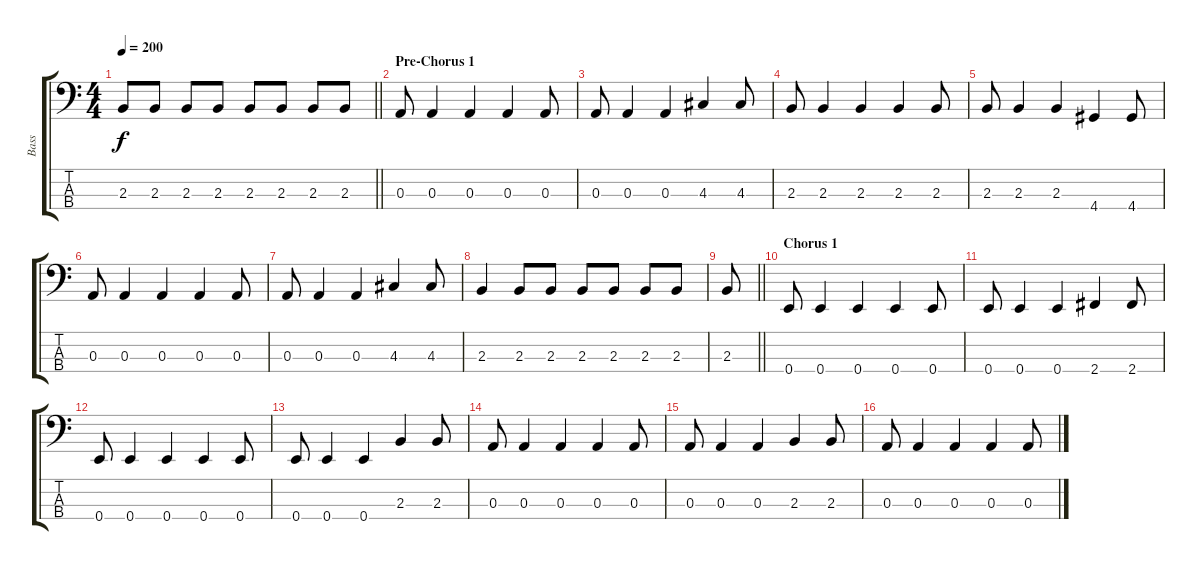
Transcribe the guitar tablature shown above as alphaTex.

\track ("Bass" "Bass") {instrument electricbassfinger}
\staff {score tabs}
\tuning (G2 D2 A1 E1) {hide}
\ts (4 4)
\tempo 200
\clef f4
\barLineRight lightlight
\ks c
2.3.8{dy f} 2.3.8 2.3.8 2.3.8 2.3.8 2.3.8 2.3.8 2.3.8 |
\section ("" "Pre-Chorus 1")
0.3.8 0.3.4 0.3.4 0.3.4 0.3.8 |
0.3.8 0.3.4 0.3.4 4.3.4 4.3.8 |
2.3.8 2.3.4 2.3.4 2.3.4 2.3.8 |
2.3.8 2.3.4 2.3.4 4.4.4 4.4.8 |
0.3.8 0.3.4 0.3.4 0.3.4 0.3.8 |
0.3.8 0.3.4 0.3.4 4.3.4 4.3.8 |
2.3.4 2.3.8 2.3.8 2.3.8 2.3.8 2.3.8 2.3.8 |
\barLineRight lightlight
2.3.8 |
\section ("" "Chorus 1")
0.4.8 0.4.4 0.4.4 0.4.4 0.4.8 |
0.4.8 0.4.4 0.4.4 2.4.4 2.4.8 |
0.4.8 0.4.4 0.4.4 0.4.4 0.4.8 |
0.4.8 0.4.4 0.4.4 2.3.4 2.3.8 |
0.3.8 0.3.4 0.3.4 0.3.4 0.3.8 |
0.3.8 0.3.4 0.3.4 2.3.4 2.3.8 |
0.3.8 0.3.4 0.3.4 0.3.4 0.3.8
